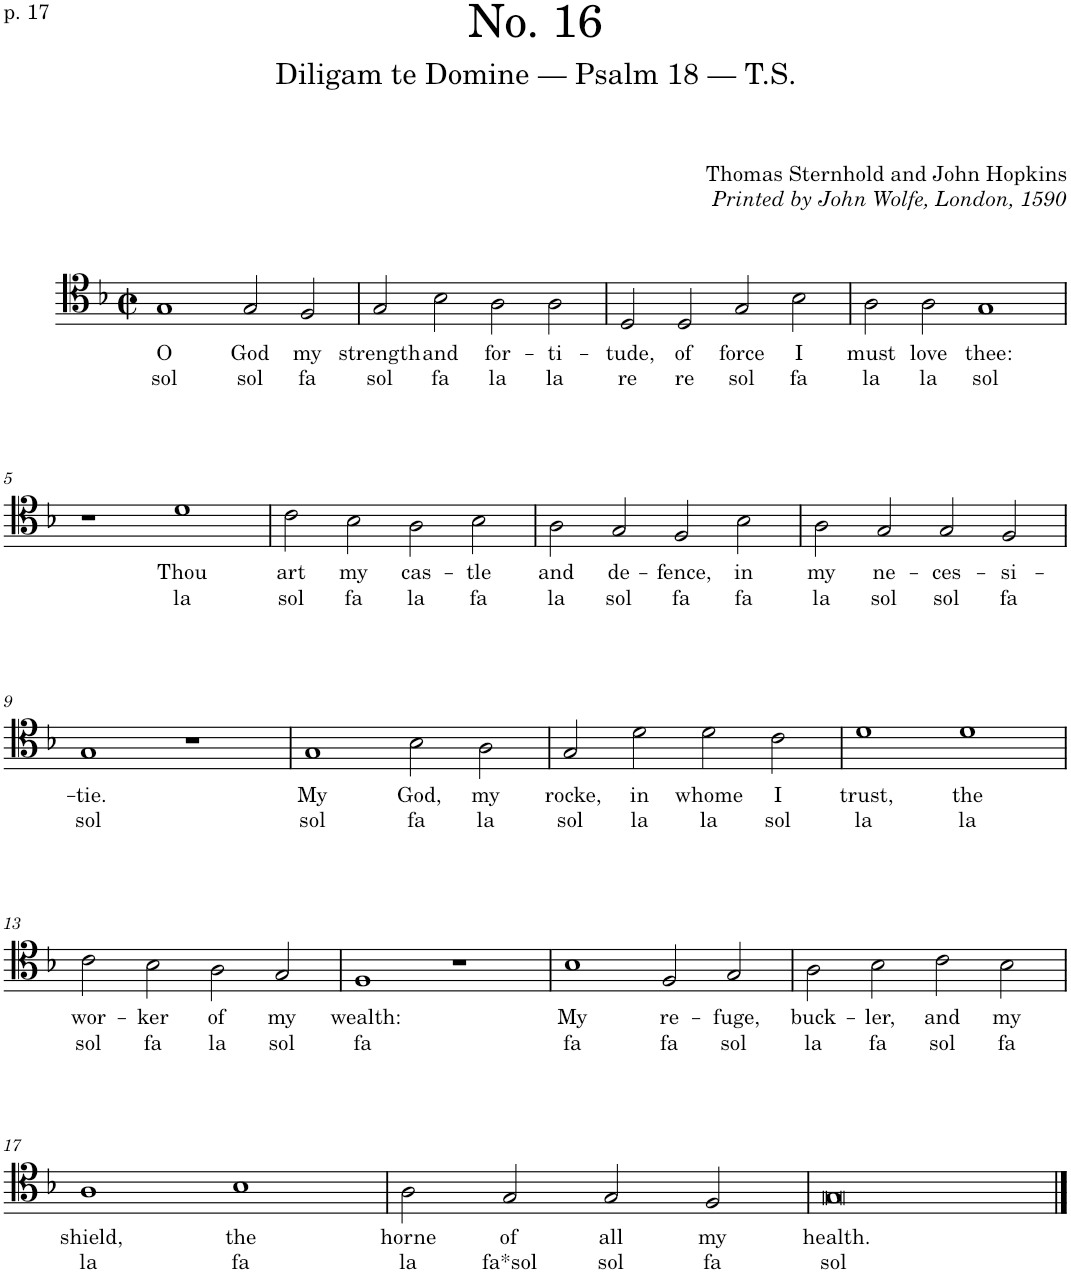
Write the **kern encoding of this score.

**kern	**text	**text
*part1	*part1	*part1
*staff1	*staff1	*staff1
*I"Voice	*	*
*I'Vo.	*	*
*clefC4	*	*
*k[b-]	*	*
*M4/2	*	*
*met(c|)	*	*
=1	=1	=1
!	!LO:LY:b	!LO:LY:b
1G	O	sol
!	!LO:LY:b	!LO:LY:b
2G/	God	sol
!	!LO:LY:b	!LO:LY:b
2F/	my	fa
=2	=2	=2
!	!LO:LY:b	!LO:LY:b
2G/	strength	sol
!	!LO:LY:b	!LO:LY:b
2B-\	and	fa
!	!LO:LY:b	!LO:LY:b
2A\	for-	la
!	!LO:LY:b	!LO:LY:b
2A\	-ti-	la
=3	=3	=3
!	!LO:LY:b	!LO:LY:b
2D/	-tude,	re
!	!LO:LY:b	!LO:LY:b
2D/	of	re
!	!LO:LY:b	!LO:LY:b
2G/	force	sol
!	!LO:LY:b	!LO:LY:b
2B-\	I	fa
=4	=4	=4
!	!LO:LY:b	!LO:LY:b
2A\	must	la
!	!LO:LY:b	!LO:LY:b
2A\	love	la
!	!LO:LY:b	!LO:LY:b
1G	thee:	sol
!!LO:LB:g=z
=5	=5	=5
1r	.	.
!	!LO:LY:b	!LO:LY:b
1d	Thou	la
=6	=6	=6
!	!LO:LY:b	!LO:LY:b
2c\	art	sol
!	!LO:LY:b	!LO:LY:b
2B-\	my	fa
!	!LO:LY:b	!LO:LY:b
2A\	cas-	la
!	!LO:LY:b	!LO:LY:b
2B-\	-tle	fa
=7	=7	=7
!	!LO:LY:b	!LO:LY:b
2A\	and	la
!	!LO:LY:b	!LO:LY:b
2G/	de-	sol
!	!LO:LY:b	!LO:LY:b
2F/	-fence,	fa
!	!LO:LY:b	!LO:LY:b
2B-\	in	fa
=8	=8	=8
!	!LO:LY:b	!LO:LY:b
2A\	my	la
!	!LO:LY:b	!LO:LY:b
2G/	ne-	sol
!	!LO:LY:b	!LO:LY:b
2G/	-ces-	sol
!	!LO:LY:b	!LO:LY:b
2F/	-si-	fa
!!LO:LB:g=z
=9	=9	=9
!	!LO:LY:b	!LO:LY:b
1G	-tie.	sol
1r	.	.
=10	=10	=10
!	!LO:LY:b	!LO:LY:b
1G	My	sol
!	!LO:LY:b	!LO:LY:b
2B-\	God,	fa
!	!LO:LY:b	!LO:LY:b
2A\	my	la
=11	=11	=11
!	!LO:LY:b	!LO:LY:b
2G/	rocke,	sol
!	!LO:LY:b	!LO:LY:b
2d\	in	la
!	!LO:LY:b	!LO:LY:b
2d\	whome	la
!	!LO:LY:b	!LO:LY:b
2c\	I	sol
=12	=12	=12
!	!LO:LY:b	!LO:LY:b
1d	trust,	la
!	!LO:LY:b	!LO:LY:b
1d	the	la
!!LO:LB:g=z
=13	=13	=13
!	!LO:LY:b	!LO:LY:b
2c\	wor-	sol
!	!LO:LY:b	!LO:LY:b
2B-\	-ker	fa
!	!LO:LY:b	!LO:LY:b
2A\	of	la
!	!LO:LY:b	!LO:LY:b
2G/	my	sol
=14	=14	=14
!	!LO:LY:b	!LO:LY:b
1F	wealth:	fa
1r	.	.
=15	=15	=15
!	!LO:LY:b	!LO:LY:b
1B-	My	fa
!	!LO:LY:b	!LO:LY:b
2F/	re-	fa
!	!LO:LY:b	!LO:LY:b
2G/	-fuge,	sol
=16	=16	=16
!	!LO:LY:b	!LO:LY:b
2A\	buck-	la
!	!LO:LY:b	!LO:LY:b
2B-\	-ler,	fa
!	!LO:LY:b	!LO:LY:b
2c\	and	sol
!	!LO:LY:b	!LO:LY:b
2B-\	my	fa
!!LO:LB:g=z
=17	=17	=17
!	!LO:LY:b	!LO:LY:b
1A	shield,	la
!	!LO:LY:b	!LO:LY:b
1B-	the	fa
=18	=18	=18
!	!LO:LY:b	!LO:LY:b
2A\	horne	la
!	!LO:LY:b	!LO:LY:b
2G/	of	fa*sol
!	!LO:LY:b	!LO:LY:b
2G/	all	sol
!	!LO:LY:b	!LO:LY:b
2F/	my	fa
=19	=19	=19
!	!LO:LY:b	!LO:LY:b
0G	health.	sol
==	==	==
*-	*-	*-
